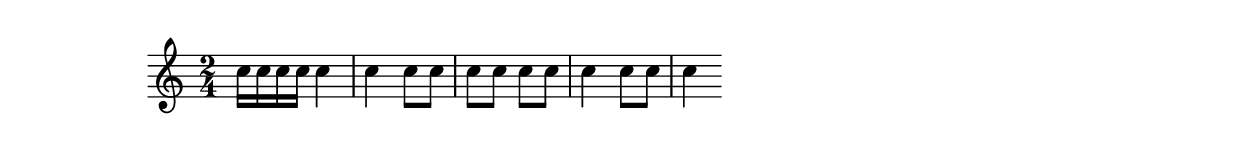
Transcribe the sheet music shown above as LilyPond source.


\version "2.6.0"
\header {
  
  texidoc = "Notes that are shorter than the common shortest note get a
space (i.e. without the space needed for the note) proportional to
their duration. So, the 16th notes get 1/2 of the space of an eigth note.
The total distance for a 16th (which includes note head) is 3/4 of the
eighth note. "

}

\relative c''
{
  \time 2/4 
  c16 c c c c4 c4
  c8 c8 c8 c8
  c8 c8 c4
  c8 c8 c4

}

\layout { raggedright = ##t}


